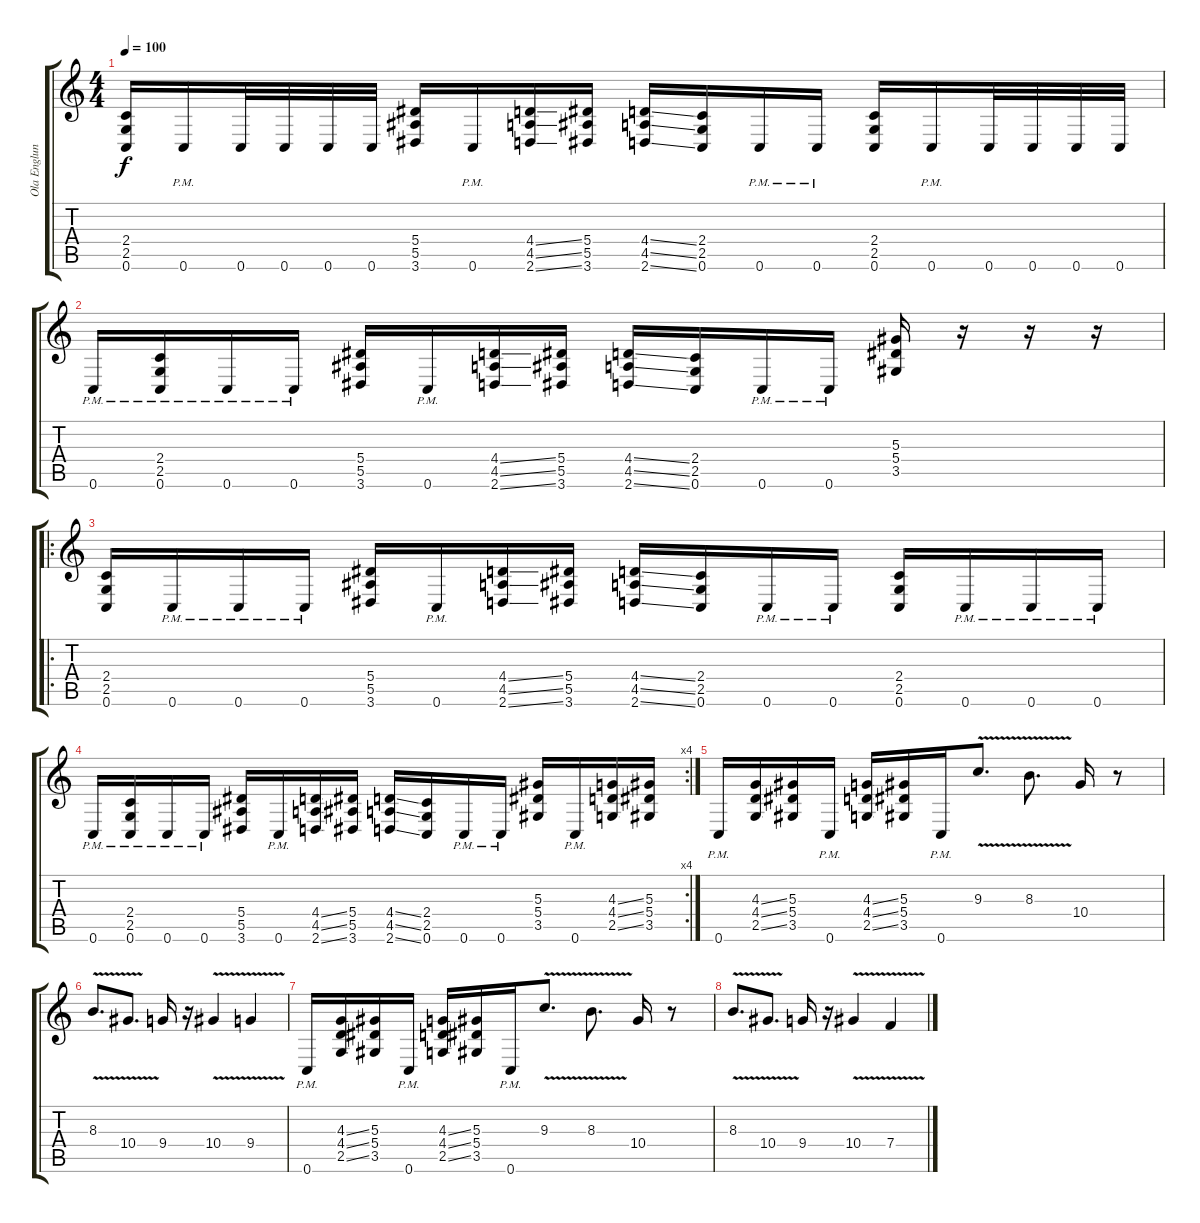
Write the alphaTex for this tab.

\track ("Ola Englund" "Ola Englun") {instrument distortionguitar}
\staff {score tabs}
\tuning (C4 G3 Eb3 Bb2 F2 C2) {hide}
\ts (4 4)
\tempo 100
\clef g2
\ks c
(2.4 2.5 0.6).16{dy f} 0.6{pm}.16 0.6.32 0.6.32 0.6.32 0.6.32 (5.4 5.5 3.6).16 0.6{pm}.16 (4.4{ss} 4.5{ss} 2.6{ss}).16 (5.4 5.5 3.6).16 (4.4{ss} 4.5{ss} 2.6{ss}).16 (2.4 2.5 0.6).16 0.6{pm}.16 0.6{pm}.16 (2.4 2.5 0.6).16 0.6{pm}.16 0.6.32 0.6.32 0.6.32 0.6.32 |
0.6{pm}.16 (2.4 2.5 0.6{pm}).16 0.6{pm}.16 0.6{pm}.16 (5.4 5.5 3.6).16 0.6{pm}.16 (4.4{ss} 4.5{ss} 2.6{ss}).16 (5.4 5.5 3.6).16 (4.4{ss} 4.5{ss} 2.6{ss}).16 (2.4 2.5 0.6).16 0.6{pm}.16 0.6{pm}.16 (5.3 5.4 3.5).16 r.16 r.16 r.16 |
\ro
(2.4 2.5 0.6).16 0.6{pm}.16 0.6{pm}.16 0.6{pm}.16 (5.4 5.5 3.6).16 0.6{pm}.16 (4.4{ss} 4.5{ss} 2.6{ss}).16 (5.4 5.5 3.6).16 (4.4{ss} 4.5{ss} 2.6{ss}).16 (2.4 2.5 0.6).16 0.6{pm}.16 0.6{pm}.16 (2.4 2.5 0.6).16 0.6{pm}.16 0.6{pm}.16 0.6{pm}.16 |
\rc 4
0.6{pm}.16 (2.4 2.5 0.6{pm}).16 0.6{pm}.16 0.6{pm}.16 (5.4 5.5 3.6).16 0.6{pm}.16 (4.4{ss} 4.5{ss} 2.6{ss}).16 (5.4 5.5 3.6).16 (4.4{ss} 4.5{ss} 2.6{ss}).16 (2.4 2.5 0.6).16 0.6{pm}.16 0.6{pm}.16 (5.3 5.4 3.5).16 0.6{pm}.16 (4.3{ss} 4.4{ss} 2.5{ss}).16 (5.3 5.4 3.5).16 |
0.6{pm}.16 (4.3{ss} 4.4{ss} 2.5{ss}).16 (5.3 5.4 3.5).16 0.6{pm}.16 (4.3{ss} 4.4{ss} 2.5{ss}).16 (5.3 5.4 3.5).16 0.6{pm}.16 9.3{v}.8{d} 8.3{v}.8{d} 10.4.16 r.8 |
8.3{v}.8{d} 10.4{v}.8{d} 9.4.16 r.16 10.4{v}.4 9.4{v}.4 |
0.6{pm}.16 (4.3{ss} 4.4{ss} 2.5{ss}).16 (5.3 5.4 3.5).16 0.6{pm}.16 (4.3{ss} 4.4{ss} 2.5{ss}).16 (5.3 5.4 3.5).16 0.6{pm}.16 9.3{v}.8{d} 8.3{v}.8{d} 10.4.16 r.8 |
8.3{v}.8{d} 10.4{v}.8{d} 9.4.16 r.16 10.4{v}.4 7.4{v}.4
